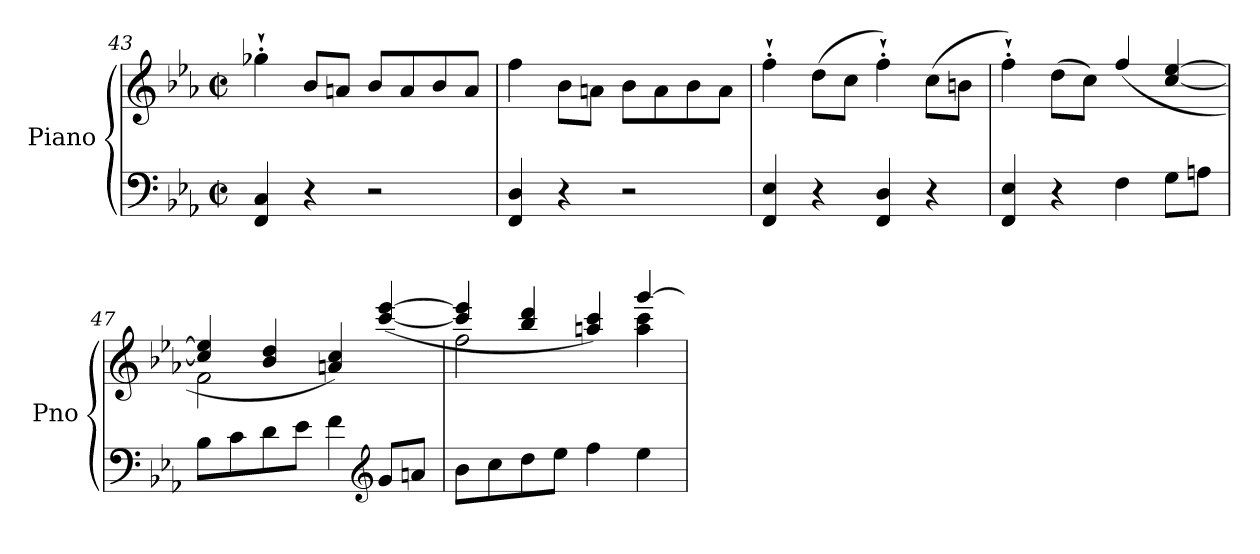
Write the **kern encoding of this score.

**kern	**kern
*part1	*part1
*staff2	*staff1
*I"Piano	*
*I'Pno	*
*clefF4	*clefG2
*k[b-e-a-]	*k[b-e-a-]
*M4/4	*M4/4
*met(c|)	*met(c|)
=43	=43
4FF/ 4C/	4gg-X`'\
4r	8b-/L
.	8an/J
2r	8b-/L
.	8a/
.	8b-/
.	8a/J
=44	=44
4FF/ 4D/	4ff\
4r	8b-\L
.	8an\J
2r	8b-\L
.	8a\
.	8b-\
.	8a\J
=45	=45
4FF/ 4E-/	4ff`'\
4r	(8dd\L
.	8cc\J
4FF/ 4D/	4ff`'\)
4r	(8cc\L
.	8bn\J
=46	=46
4FF/ 4E-/	4ff`'\)
4r	(8dd\L
.	8cc\J)
4F\	(>4ff/
8G\L	[4cc/ [4ee-/
8An\J	.
!!LO:PB:g=z
=47	=47
*	*^
8B-\L	4cc/] 4ee-/]	2f\
8c\	.	.
8d\	4b-/ 4dd/	.
8e-\J	.	.
4f\	4an/ 4cc/)	2ryy
*clefG2	*	*
8g/L	([4ccc/ [4eee-/	.
8an/J	.	.
=48	=48	=48
8b-\L	4ccc/] 4eee-/]	2ff\
8cc\	.	.
8dd\	4bb-/ 4ddd/	.
8ee-\J	.	.
4ff\	4aan/ 4ccc/)	4ryy
4ee-\	[4ggg/	4aa\ 4ccc\
*	*v	*v
=	=
*-	*-
